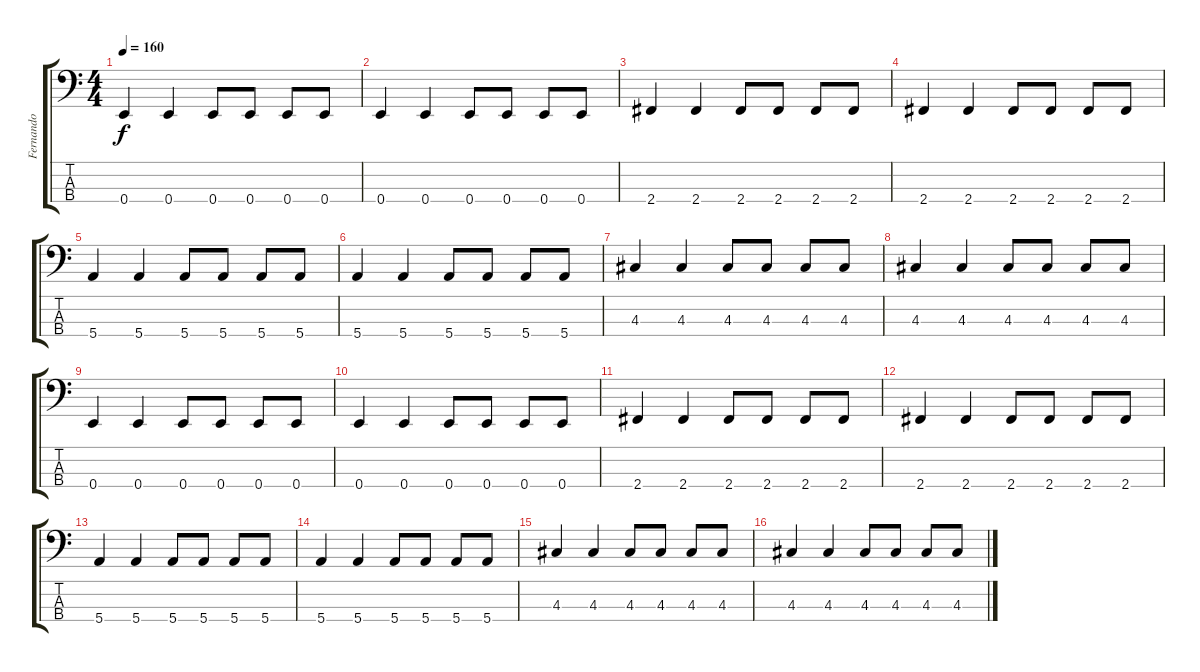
\track ("Fernando" "Fernando") {instrument electricbassfinger}
\staff {score tabs}
\tuning (G2 D2 A1 E1) {hide}
\ts (4 4)
\tempo 160
\clef f4
\ks c
0.4.4{dy f} 0.4.4 0.4.8 0.4.8 0.4.8 0.4.8 |
0.4.4 0.4.4 0.4.8 0.4.8 0.4.8 0.4.8 |
2.4.4 2.4.4 2.4.8 2.4.8 2.4.8 2.4.8 |
2.4.4 2.4.4 2.4.8 2.4.8 2.4.8 2.4.8 |
5.4.4 5.4.4 5.4.8 5.4.8 5.4.8 5.4.8 |
5.4.4 5.4.4 5.4.8 5.4.8 5.4.8 5.4.8 |
4.3.4 4.3.4 4.3.8 4.3.8 4.3.8 4.3.8 |
4.3.4 4.3.4 4.3.8 4.3.8 4.3.8 4.3.8 |
0.4.4 0.4.4 0.4.8 0.4.8 0.4.8 0.4.8 |
0.4.4 0.4.4 0.4.8 0.4.8 0.4.8 0.4.8 |
2.4.4 2.4.4 2.4.8 2.4.8 2.4.8 2.4.8 |
2.4.4 2.4.4 2.4.8 2.4.8 2.4.8 2.4.8 |
5.4.4 5.4.4 5.4.8 5.4.8 5.4.8 5.4.8 |
5.4.4 5.4.4 5.4.8 5.4.8 5.4.8 5.4.8 |
4.3.4 4.3.4 4.3.8 4.3.8 4.3.8 4.3.8 |
4.3.4 4.3.4 4.3.8 4.3.8 4.3.8 4.3.8
